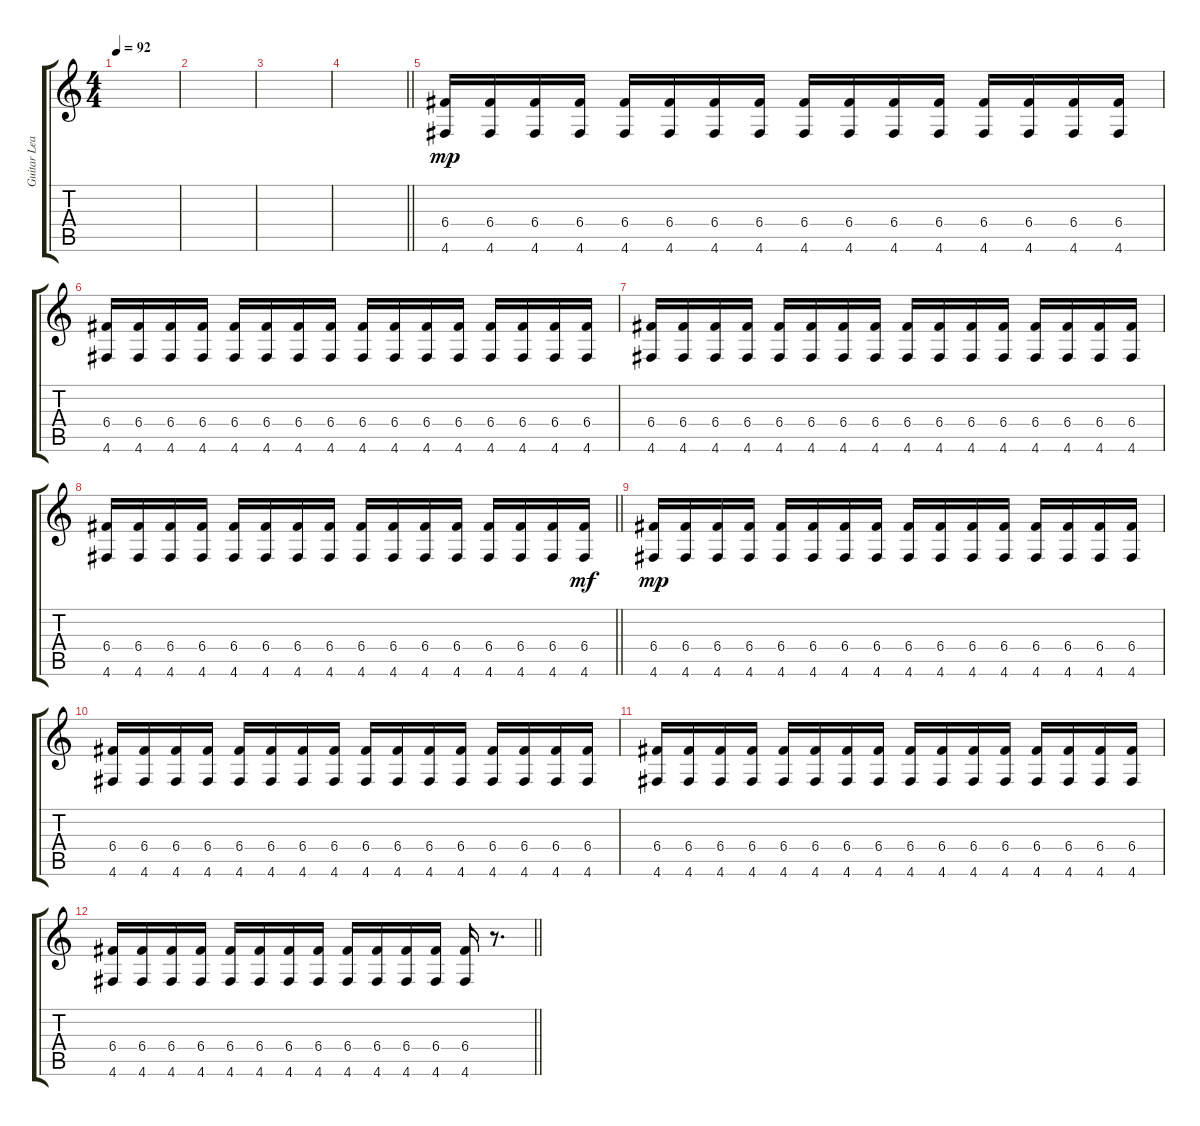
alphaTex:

\track ("Guitar Lead" "Guitar Lea") {instrument distortionguitar}
\staff {score tabs}
\tuning (D4 A3 F3 C3 G2 D2) {hide}
\ts (4 4)
\tempo 92
\clef g2
\ks aminor
|
|
|
\barLineRight lightlight
|
(6.4 4.6).16{dy mp} (6.4 4.6).16 (6.4 4.6).16 (6.4 4.6).16 (6.4 4.6).16 (6.4 4.6).16 (6.4 4.6).16 (6.4 4.6).16 (6.4 4.6).16 (6.4 4.6).16 (6.4 4.6).16 (6.4 4.6).16 (6.4 4.6).16 (6.4 4.6).16 (6.4 4.6).16 (6.4 4.6).16 |
(6.4 4.6).16 (6.4 4.6).16 (6.4 4.6).16 (6.4 4.6).16 (6.4 4.6).16 (6.4 4.6).16 (6.4 4.6).16 (6.4 4.6).16 (6.4 4.6).16 (6.4 4.6).16 (6.4 4.6).16 (6.4 4.6).16 (6.4 4.6).16 (6.4 4.6).16 (6.4 4.6).16 (6.4 4.6).16 |
(6.4 4.6).16 (6.4 4.6).16 (6.4 4.6).16 (6.4 4.6).16 (6.4 4.6).16 (6.4 4.6).16 (6.4 4.6).16 (6.4 4.6).16 (6.4 4.6).16 (6.4 4.6).16 (6.4 4.6).16 (6.4 4.6).16 (6.4 4.6).16 (6.4 4.6).16 (6.4 4.6).16 (6.4 4.6).16 |
\barLineRight lightlight
(6.4 4.6).16 (6.4 4.6).16 (6.4 4.6).16 (6.4 4.6).16 (6.4 4.6).16 (6.4 4.6).16 (6.4 4.6).16 (6.4 4.6).16 (6.4 4.6).16 (6.4 4.6).16 (6.4 4.6).16 (6.4 4.6).16 (6.4 4.6).16 (6.4 4.6).16 (6.4 4.6).16 (6.4 4.6).16{dy mf} |
(6.4 4.6).16{dy mp} (6.4 4.6).16 (6.4 4.6).16 (6.4 4.6).16 (6.4 4.6).16 (6.4 4.6).16 (6.4 4.6).16 (6.4 4.6).16 (6.4 4.6).16 (6.4 4.6).16 (6.4 4.6).16 (6.4 4.6).16 (6.4 4.6).16 (6.4 4.6).16 (6.4 4.6).16 (6.4 4.6).16 |
(6.4 4.6).16 (6.4 4.6).16 (6.4 4.6).16 (6.4 4.6).16 (6.4 4.6).16 (6.4 4.6).16 (6.4 4.6).16 (6.4 4.6).16 (6.4 4.6).16 (6.4 4.6).16 (6.4 4.6).16 (6.4 4.6).16 (6.4 4.6).16 (6.4 4.6).16 (6.4 4.6).16 (6.4 4.6).16 |
(6.4 4.6).16 (6.4 4.6).16 (6.4 4.6).16 (6.4 4.6).16 (6.4 4.6).16 (6.4 4.6).16 (6.4 4.6).16 (6.4 4.6).16 (6.4 4.6).16 (6.4 4.6).16 (6.4 4.6).16 (6.4 4.6).16 (6.4 4.6).16 (6.4 4.6).16 (6.4 4.6).16 (6.4 4.6).16 |
\barLineRight lightlight
(6.4 4.6).16 (6.4 4.6).16 (6.4 4.6).16 (6.4 4.6).16 (6.4 4.6).16 (6.4 4.6).16 (6.4 4.6).16 (6.4 4.6).16 (6.4 4.6).16 (6.4 4.6).16 (6.4 4.6).16 (6.4 4.6).16 (6.4 4.6).16 r.8{d}
